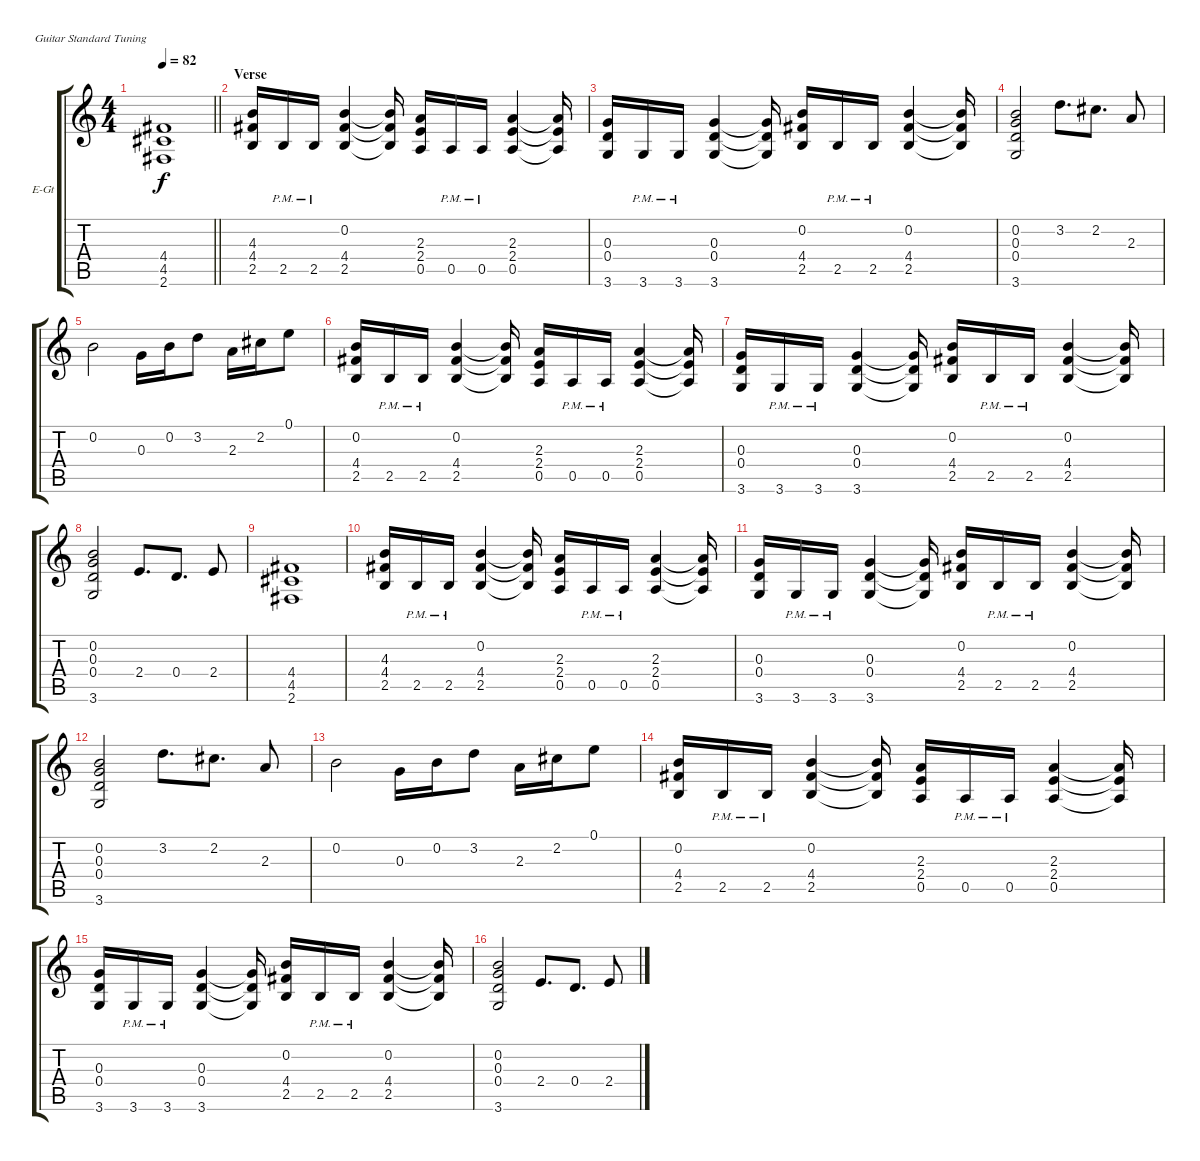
\bracketExtendMode groupsimilarinstruments
\firstSystemTrackNameOrientation horizontal
\otherSystemsTrackNameOrientation horizontal
\track ("Mavrin" "E-Gt") {instrument distortionguitar}
\staff {score tabs}
\tuning (E4 B3 G3 D3 A2 E2)
\ts (4 4)
\tempo 82
\clef g2
\scale
0.121157
\barLineRight lightlight
\ks c
(4.4 4.5 2.6).1{dy f} |
\section ("" "Verse")
\scale
0.350814 (4.3 4.4 2.5).16 2.5{pm}.16 2.5{pm}.16 (0.2 4.4 2.5).4 (0.2{t} 4.4{t} 2.5{t}).16 (2.3 2.4 0.5).16 0.5{pm}.16 0.5{pm}.16 (2.3 2.4 0.5).4 (2.3{t} 2.4{t} 0.5{t}).16 |
\scale
0.528029 (0.3 0.4 3.6).16 3.6{pm}.16 3.6{pm}.16 (0.3 0.4 3.6).4 (0.3{t} 0.4{t} 3.6{t}).16 (0.2 4.4 2.5).16 2.5{pm}.16 2.5{pm}.16 (0.2 4.4 2.5).4 (0.2{t} 4.4{t} 2.5{t}).16 |
\scale
0.250485 (0.2 0.3 0.4 3.6).2 3.2.8{d} 2.2.8{d} 2.3.8 |
\scale
0.372816 0.2.2 0.3.16 0.2.16 3.2.8 2.3.16 2.2.16 0.1.8 |
\scale
0.376699 (0.2 4.4 2.5).16 2.5{pm}.16 2.5{pm}.16 (0.2 4.4 2.5).4 (0.2{t} 4.4{t} 2.5{t}).16 (2.3 2.4 0.5).16 0.5{pm}.16 0.5{pm}.16 (2.3 2.4 0.5).4 (2.3{t} 2.4{t} 0.5{t}).16 |
\scale
0.613445 (0.3 0.4 3.6).16 3.6{pm}.16 3.6{pm}.16 (0.3 0.4 3.6).4 (0.3{t} 0.4{t} 3.6{t}).16 (0.2 4.4 2.5).16 2.5{pm}.16 2.5{pm}.16 (0.2 4.4 2.5).4 (0.2{t} 4.4{t} 2.5{t}).16 |
\scale
0.245798 (0.2 0.3 0.4 3.6).2 2.4.8{d} 0.4.8{d} 2.4.8 |
\scale
0.140756 (4.4 4.5 2.6).1 |
\scale
0.315447 (4.3 4.4 2.5).16 2.5{pm}.16 2.5{pm}.16 (0.2 4.4 2.5).4 (0.2{t} 4.4{t} 2.5{t}).16 (2.3 2.4 0.5).16 0.5{pm}.16 0.5{pm}.16 (2.3 2.4 0.5).4 (2.3{t} 2.4{t} 0.5{t}).16 |
\scale
0.474797 (0.3 0.4 3.6).16 3.6{pm}.16 3.6{pm}.16 (0.3 0.4 3.6).4 (0.3{t} 0.4{t} 3.6{t}).16 (0.2 4.4 2.5).16 2.5{pm}.16 2.5{pm}.16 (0.2 4.4 2.5).4 (0.2{t} 4.4{t} 2.5{t}).16 |
\scale
0.209756 (0.2 0.3 0.4 3.6).2 3.2.8{d} 2.2.8{d} 2.3.8 |
\scale
0.283186 0.2.2 0.3.16 0.2.16 3.2.8 2.3.16 2.2.16 0.1.8 |
\scale
0.286136 (0.2 4.4 2.5).16 2.5{pm}.16 2.5{pm}.16 (0.2 4.4 2.5).4 (0.2{t} 4.4{t} 2.5{t}).16 (2.3 2.4 0.5).16 0.5{pm}.16 0.5{pm}.16 (2.3 2.4 0.5).4 (2.3{t} 2.4{t} 0.5{t}).16 |
\scale
0.430678 (0.3 0.4 3.6).16 3.6{pm}.16 3.6{pm}.16 (0.3 0.4 3.6).4 (0.3{t} 0.4{t} 3.6{t}).16 (0.2 4.4 2.5).16 2.5{pm}.16 2.5{pm}.16 (0.2 4.4 2.5).4 (0.2{t} 4.4{t} 2.5{t}).16 |
\scale
0.172821 (0.2 0.3 0.4 3.6).2 2.4.8{d} 0.4.8{d} 2.4.8
